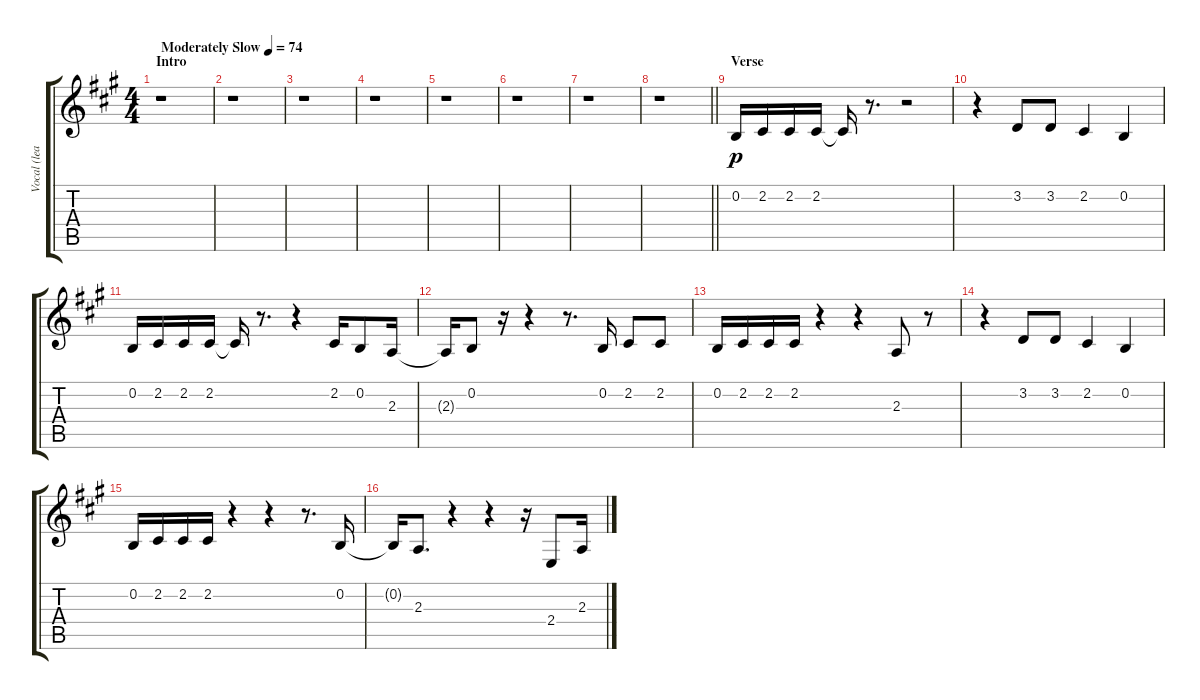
\track ("Vocal (lead)" "Vocal (lea") {instrument accordion}
\staff {score tabs}
\tuning (E4 B3 G3 D3 A2 E2) {hide}
\ts (4 4)
\section ("" "Intro")
\tempo (74 "Moderately Slow")
\clef g2
\ks a
r.1{dy p instrument accordion} |
r.1 |
r.1 |
r.1 |
r.1 |
r.1 |
r.1 |
\barLineRight lightlight
r.1 |
\section ("" "Verse")
0.2.16 2.2.16 2.2.16 2.2.16 2.2{t}.16 r.8{d} r.2 |
r.4 3.2.8 3.2.8 2.2.4 0.2.4 |
0.2.16 2.2.16 2.2.16 2.2.16 2.2{t}.16 r.8{d} r.4 2.2.16 0.2.8 2.3.16 |
2.3{t}.16 0.2.8 r.16 r.4 r.8{d} 0.2.16 2.2.8 2.2.8 |
0.2.16 2.2.16 2.2.16 2.2.16 r.4 r.4 2.3.8 r.8 |
r.4 3.2.8 3.2.8 2.2.4 0.2.4 |
0.2.16 2.2.16 2.2.16 2.2.16 r.4 r.4 r.8{d} 0.2.16 |
0.2{t}.16 2.3.8{d} r.4 r.4 r.16 2.4.8 2.3.16
